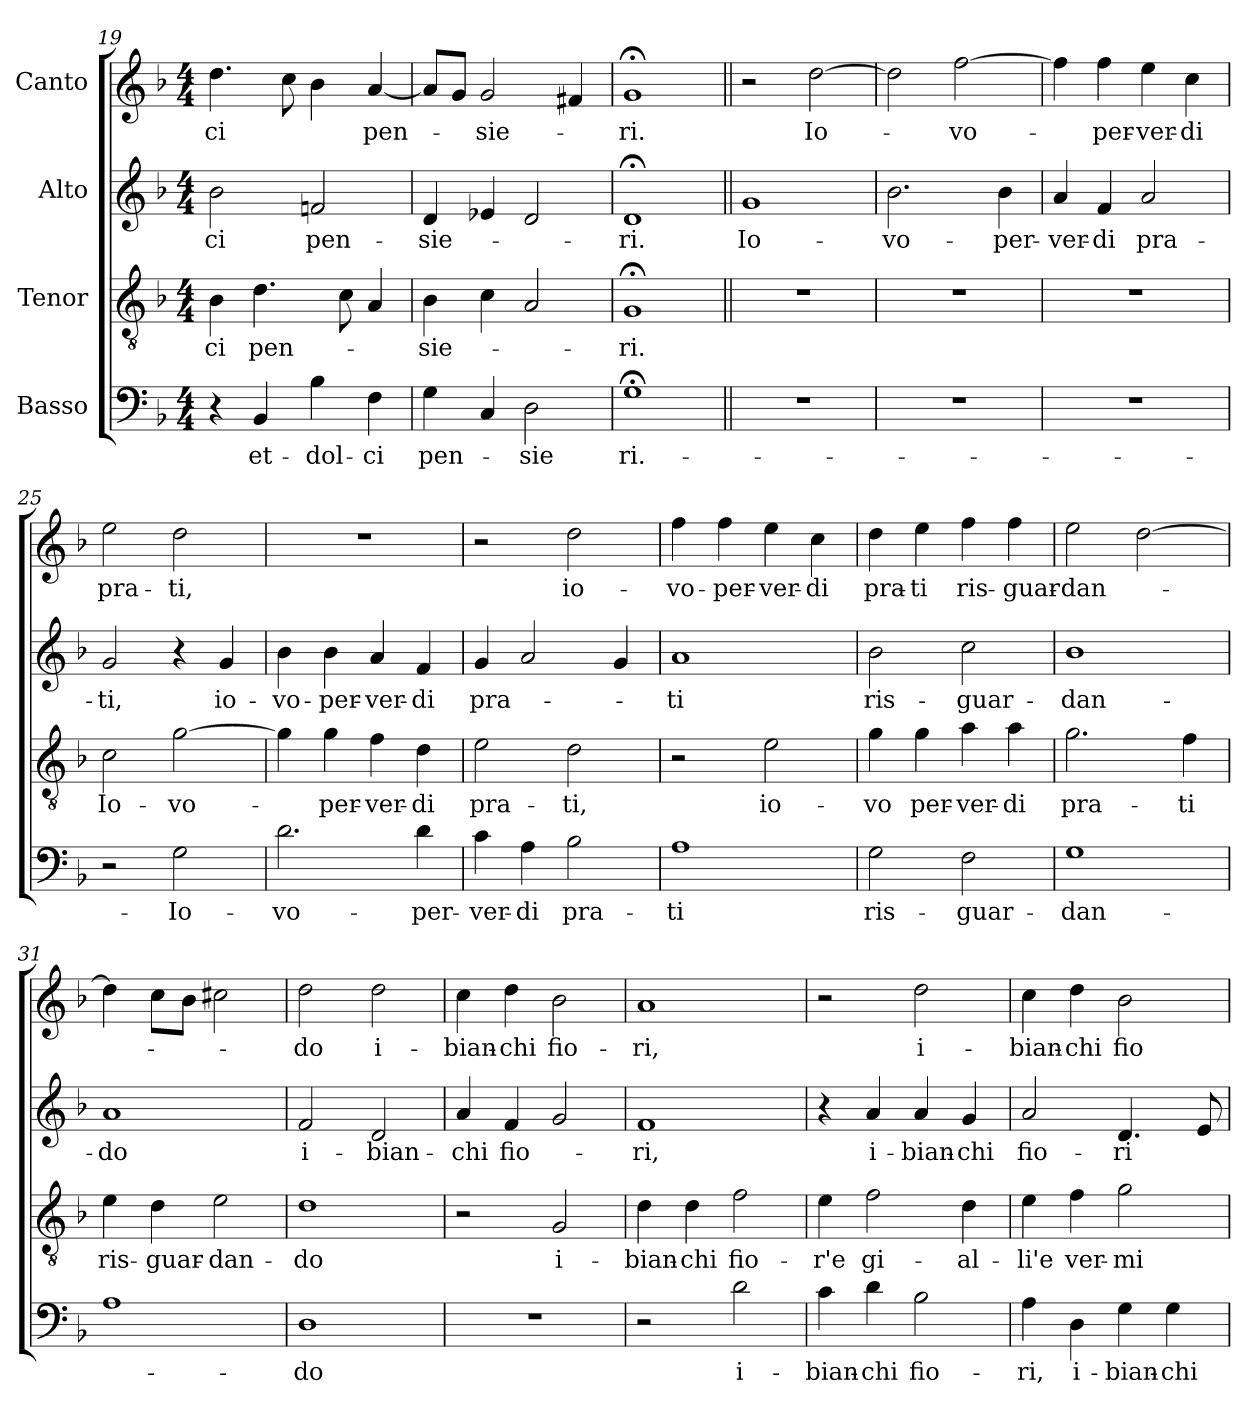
**kern	**text	**kern	**text	**kern	**text	**kern	**text
*part4	*part4	*part3	*part3	*part2	*part2	*part1	*part1
*staff4	*staff4	*staff3	*staff3	*staff2	*staff2	*staff1	*staff1
*I"Basso	*	*I"Tenor	*	*I"Alto	*	*I"Canto	*
*clefF4	*	*clefGv2	*	*clefG2	*	*clefG2	*
*k[b-]	*	*k[b-]	*	*k[b-]	*	*k[b-]	*
*M4/4	*	*M4/4	*	*M4/4	*	*M4/4	*
=19	=19	=19	=19	=19	=19	=19	=19
4r	.	4B-\	-ci	2b-\	-ci	4.dd\	-ci
4BB-/	et-	4.d\	pen-	.	.	.	.
.	.	.	.	.	.	8cc\	.
4B-\	dol-	.	.	2fn/	pen-	4b-\	.
.	.	8c\	.	.	.	.	.
4F\	-ci	4A/	.	.	.	[4a/	pen-
=20	=20	=20	=20	=20	=20	=20	=20
4G\	pen-	4B-\	-sie-	4d/	-sie-	8a/L]	.
.	.	.	.	.	.	8g/J	.
4C/	.	4c\	.	4e-X/	.	2g/	-sie-
2D\	-sie	2A/	.	2d/	.	.	.
.	.	.	.	.	.	4f#X/	.
=21	=21	=21	=21	=21	=21	=21	=21
1G;<\	ri.-	1G;</	-ri.	1d;</	-ri.	1g;</	-ri.
=22||	=22||	=22||	=22||	=22||	=22||	=22||	=22||
1r	.	1r	.	1g/	Io-	2r	.
.	.	.	.	.	.	[2dd\	Io-
=23	=23	=23	=23	=23	=23	=23	=23
1r	.	1r	.	2.b-\	vo-	2dd\]	.
.	.	.	.	.	.	[2ff\	vo-
.	.	.	.	4b-\	per-	.	.
=24	=24	=24	=24	=24	=24	=24	=24
1r	.	1r	.	4a/	ver-	4ff\]	.
.	.	.	.	4f/	-di	4ff\	per-
.	.	.	.	2a/	pra-	4ee\	ver-
.	.	.	.	.	.	4cc\	-di
=25	=25	=25	=25	=25	=25	=25	=25
2r	.	2c\	Io-	2g/	-ti,	2ee\	pra-
2G\	Io-	[2g\	vo-	4r	.	2dd\	-ti,
.	.	.	.	4g/	io-	.	.
=26	=26	=26	=26	=26	=26	=26	=26
2.d\	vo-	4g\]	.	4b-\	vo-	1r	.
.	.	4g\	per-	4b-\	per-	.	.
.	.	4f\	ver-	4a/	ver-	.	.
4d\	per-	4d\	-di	4f/	-di	.	.
=27	=27	=27	=27	=27	=27	=27	=27
4c\	ver-	2e\	pra-	4g/	pra-	2r	.
4A\	-di	.	.	2a/	.	.	.
2B-\	pra-	2d\	-ti,	.	.	2dd\	io-
.	.	.	.	4g/	.	.	.
=28	=28	=28	=28	=28	=28	=28	=28
1A\	-ti	2r	.	1a/	-ti	4ff\	vo-
.	.	.	.	.	.	4ff\	per-
.	.	2e\	io-	.	.	4ee\	ver-
.	.	.	.	.	.	4cc\	-di
=29	=29	=29	=29	=29	=29	=29	=29
2G\	ris-	4g\	-vo	2b-\	ris-	4dd\	pra-
.	.	4g\	per-	.	.	4ee\	-ti
2F\	-guar-	4a\	ver-	2cc\	-guar-	4ff\	ris-
.	.	4a\	-di	.	.	4ff\	-guar-
=30	=30	=30	=30	=30	=30	=30	=30
1G\	-dan-	2.g\	pra-	1b-\	-dan-	2ee\	-dan-
.	.	.	.	.	.	[2dd\	.
.	.	4f\	-ti	.	.	.	.
=31	=31	=31	=31	=31	=31	=31	=31
1A\	.	4e\	ris-	1a/	-do	4dd\]	.
.	.	4d\	-guar-	.	.	8cc\L	.
.	.	.	.	.	.	8b-\J	.
.	.	2e\	-dan-	.	.	2cc#X\	.
=32	=32	=32	=32	=32	=32	=32	=32
1D\	-do	1d\	-do	2f/	i-	2dd\	-do
.	.	.	.	2d/	bian-	2dd\	i-
=33	=33	=33	=33	=33	=33	=33	=33
1r	.	2r	.	4a/	-chi	4cc\	bian-
.	.	.	.	4f/	fio-	4dd\	-chi
.	.	2G/	i-	2g/	.	2b-\	fio-
=34	=34	=34	=34	=34	=34	=34	=34
2r	.	4d\	bian-	1f/	-ri,	1a/	-ri,
.	.	4d\	-chi	.	.	.	.
2d\	i-	2f\	fio-	.	.	.	.
=35	=35	=35	=35	=35	=35	=35	=35
4c\	bian-	4e\	-r'e	4r	.	2r	.
4d\	-chi	2f\	gi-	4a/	i-	.	.
2B-\	fio-	.	.	4a/	bian-	2dd\	i-
.	.	4d\	-al-	4g/	-chi	.	.
=36	=36	=36	=36	=36	=36	=36	=36
4A\	-ri,	4e\	-li'e	2a/	fio-	4cc\	bian-
4D\	i-	4f\	ver-	.	.	4dd\	-chi
4G\	bian-	2g\	-mi-	4.d/	-ri	2b-\	fio-
4G\	-chi	.	.	.	.	.	.
.	.	.	.	8e/	.	.	.
=	=	=	=	=	=	=	=
*-	*-	*-	*-	*-	*-	*-	*-
